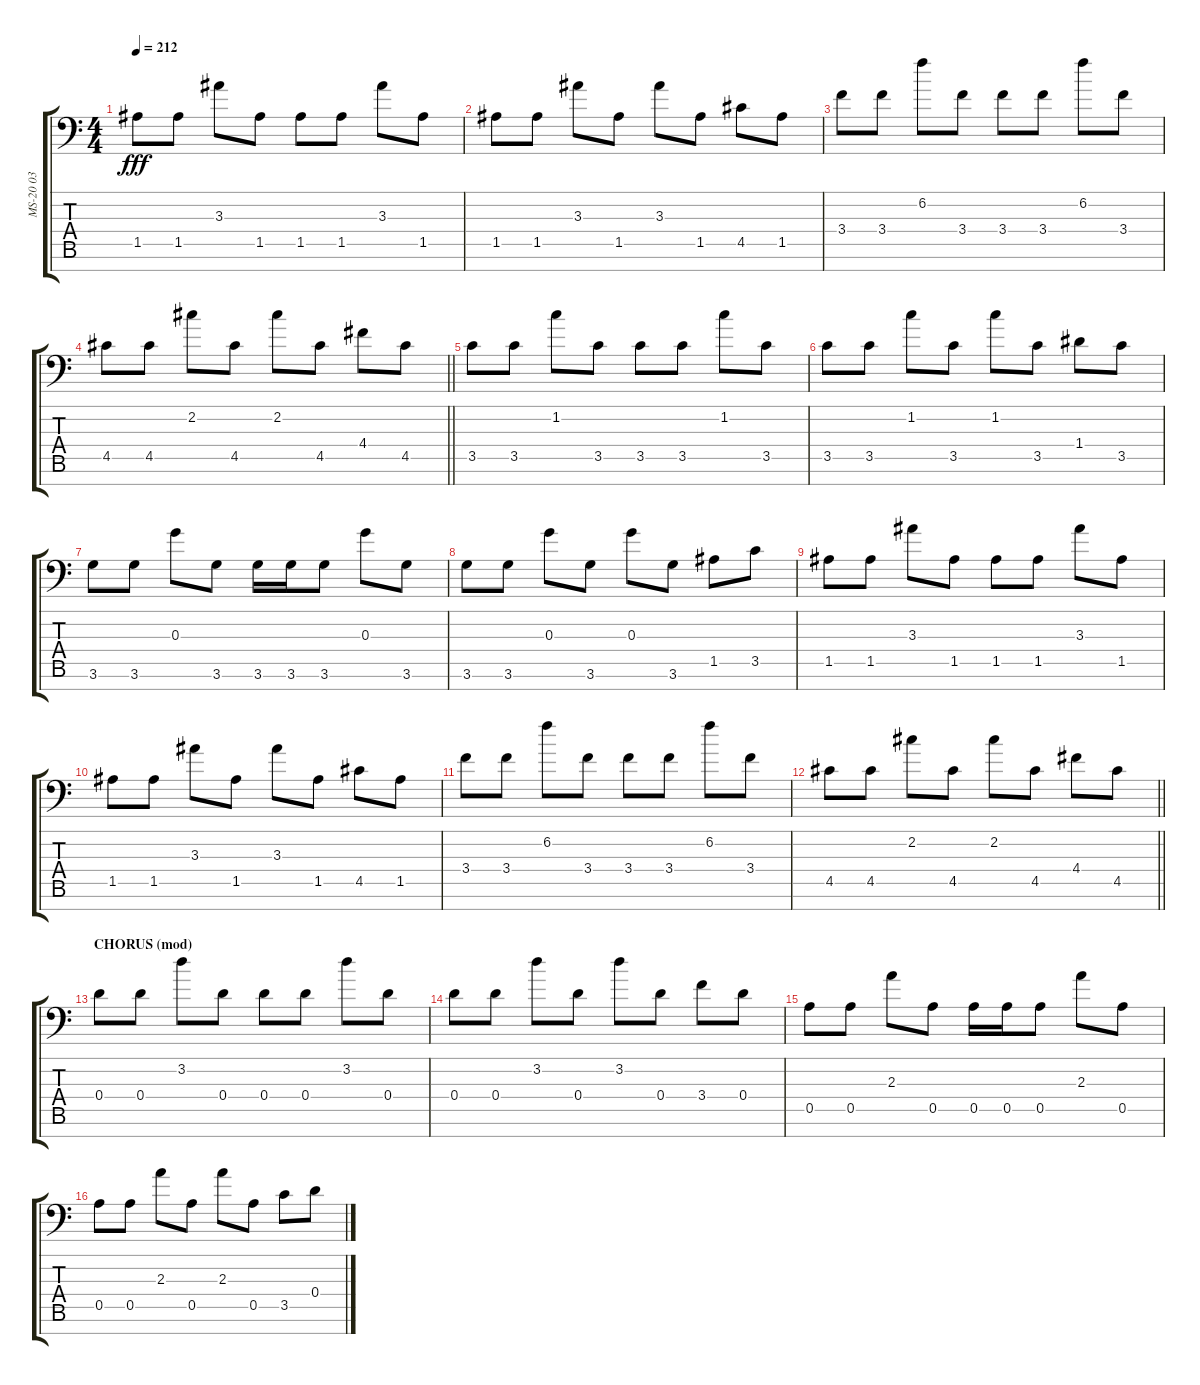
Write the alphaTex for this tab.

\track ("MS-20 03" "MS-20 03") {instrument synthbass1}
\staff {score tabs}
\tuning (C8 B3 G3 D3 A2 E2 B-1) {hide}
\ts (4 4)
\tempo 212
\clef f4
\ks c
1.5.8{dy fff} 1.5.8 3.3.8 1.5.8 1.5.8 1.5.8 3.3.8 1.5.8 |
1.5.8 1.5.8 3.3.8 1.5.8 3.3.8 1.5.8 4.5.8 1.5.8 |
3.4.8 3.4.8 6.2.8 3.4.8 3.4.8 3.4.8 6.2.8 3.4.8 |
\barLineRight lightlight
4.5.8 4.5.8 2.2.8 4.5.8 2.2.8 4.5.8 4.4.8 4.5.8 |
3.5.8 3.5.8 1.2.8 3.5.8 3.5.8 3.5.8 1.2.8 3.5.8 |
3.5.8 3.5.8 1.2.8 3.5.8 1.2.8 3.5.8 1.4.8 3.5.8 |
3.6.8 3.6.8 0.3.8 3.6.8 3.6.16 3.6.16 3.6.8 0.3.8 3.6.8 |
3.6.8 3.6.8 0.3.8 3.6.8 0.3.8 3.6.8 1.5.8 3.5.8 |
1.5.8 1.5.8 3.3.8 1.5.8 1.5.8 1.5.8 3.3.8 1.5.8 |
1.5.8 1.5.8 3.3.8 1.5.8 3.3.8 1.5.8 4.5.8 1.5.8 |
3.4.8 3.4.8 6.2.8 3.4.8 3.4.8 3.4.8 6.2.8 3.4.8 |
\barLineRight lightlight
4.5.8 4.5.8 2.2.8 4.5.8 2.2.8 4.5.8 4.4.8 4.5.8 |
\section ("" "CHORUS (mod)")
0.4.8 0.4.8 3.2.8 0.4.8 0.4.8 0.4.8 3.2.8 0.4.8 |
0.4.8 0.4.8 3.2.8 0.4.8 3.2.8 0.4.8 3.4.8 0.4.8 |
0.5.8 0.5.8 2.3.8 0.5.8 0.5.16 0.5.16 0.5.8 2.3.8 0.5.8 |
0.5.8 0.5.8 2.3.8 0.5.8 2.3.8 0.5.8 3.5.8 0.4.8
